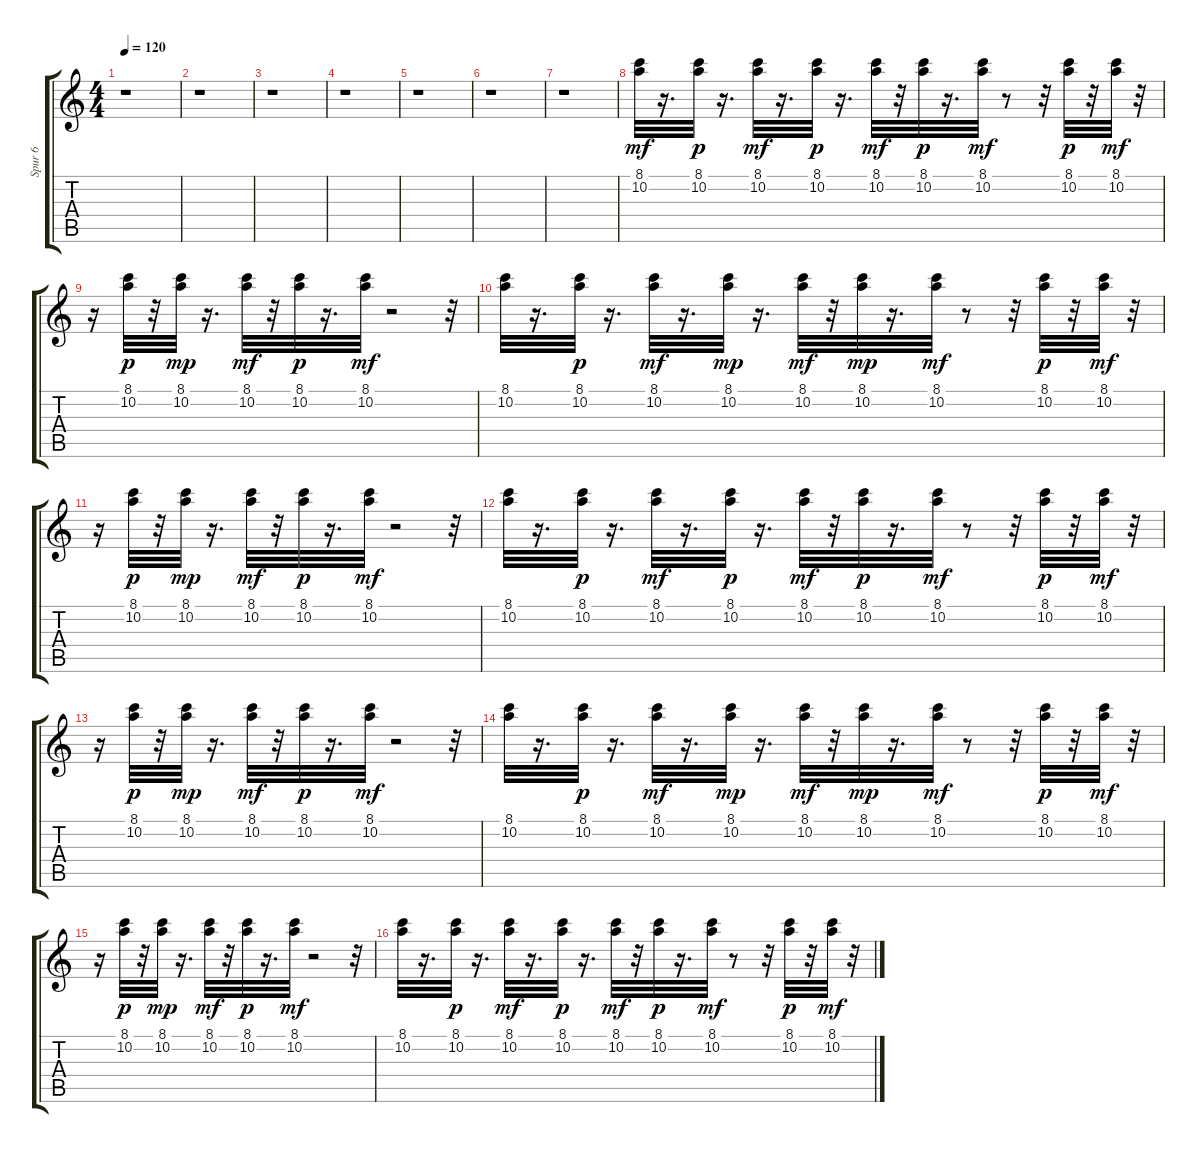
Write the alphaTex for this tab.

\track ("Spur 6" "Spur 6") {instrument electricguitarclean}
\staff {score tabs}
\tuning (E4 B3 G3 D3 A2 E2) {hide}
\ts (4 4)
\tempo 120
\clef g2
\ks c
r.1{dy mf} |
r.1 |
r.1 |
r.1 |
r.1 |
r.1 |
r.1 |
(8.1 10.2).32 r.16{d} (8.1 10.2).32{dy p} r.16{d} (8.1 10.2).32{dy mf} r.16{d} (8.1 10.2).32{dy p} r.16{d} (8.1 10.2).32{dy mf} r.32 (8.1 10.2).32{dy p} r.16{d} (8.1 10.2).32{dy mf} r.8 r.32 (8.1 10.2).32{dy p} r.32 (8.1 10.2).32{dy mf} r.32 |
r.16 (8.1 10.2).32{dy p} r.32 (8.1 10.2).32{dy mp} r.16{d} (8.1 10.2).32{dy mf} r.32 (8.1 10.2).32{dy p} r.16{d} (8.1 10.2).32{dy mf} r.2 r.32 |
(8.1 10.2).32 r.16{d} (8.1 10.2).32{dy p} r.16{d} (8.1 10.2).32{dy mf} r.16{d} (8.1 10.2).32{dy mp} r.16{d} (8.1 10.2).32{dy mf} r.32 (8.1 10.2).32{dy mp} r.16{d} (8.1 10.2).32{dy mf} r.8 r.32 (8.1 10.2).32{dy p} r.32 (8.1 10.2).32{dy mf} r.32 |
r.16 (8.1 10.2).32{dy p} r.32 (8.1 10.2).32{dy mp} r.16{d} (8.1 10.2).32{dy mf} r.32 (8.1 10.2).32{dy p} r.16{d} (8.1 10.2).32{dy mf} r.2 r.32 |
(8.1 10.2).32 r.16{d} (8.1 10.2).32{dy p} r.16{d} (8.1 10.2).32{dy mf} r.16{d} (8.1 10.2).32{dy p} r.16{d} (8.1 10.2).32{dy mf} r.32 (8.1 10.2).32{dy p} r.16{d} (8.1 10.2).32{dy mf} r.8 r.32 (8.1 10.2).32{dy p} r.32 (8.1 10.2).32{dy mf} r.32 |
r.16 (8.1 10.2).32{dy p} r.32 (8.1 10.2).32{dy mp} r.16{d} (8.1 10.2).32{dy mf} r.32 (8.1 10.2).32{dy p} r.16{d} (8.1 10.2).32{dy mf} r.2 r.32 |
(8.1 10.2).32 r.16{d} (8.1 10.2).32{dy p} r.16{d} (8.1 10.2).32{dy mf} r.16{d} (8.1 10.2).32{dy mp} r.16{d} (8.1 10.2).32{dy mf} r.32 (8.1 10.2).32{dy mp} r.16{d} (8.1 10.2).32{dy mf} r.8 r.32 (8.1 10.2).32{dy p} r.32 (8.1 10.2).32{dy mf} r.32 |
r.16 (8.1 10.2).32{dy p} r.32 (8.1 10.2).32{dy mp} r.16{d} (8.1 10.2).32{dy mf} r.32 (8.1 10.2).32{dy p} r.16{d} (8.1 10.2).32{dy mf} r.2 r.32 |
(8.1 10.2).32 r.16{d} (8.1 10.2).32{dy p} r.16{d} (8.1 10.2).32{dy mf} r.16{d} (8.1 10.2).32{dy p} r.16{d} (8.1 10.2).32{dy mf} r.32 (8.1 10.2).32{dy p} r.16{d} (8.1 10.2).32{dy mf} r.8 r.32 (8.1 10.2).32{dy p} r.32 (8.1 10.2).32{dy mf} r.32
